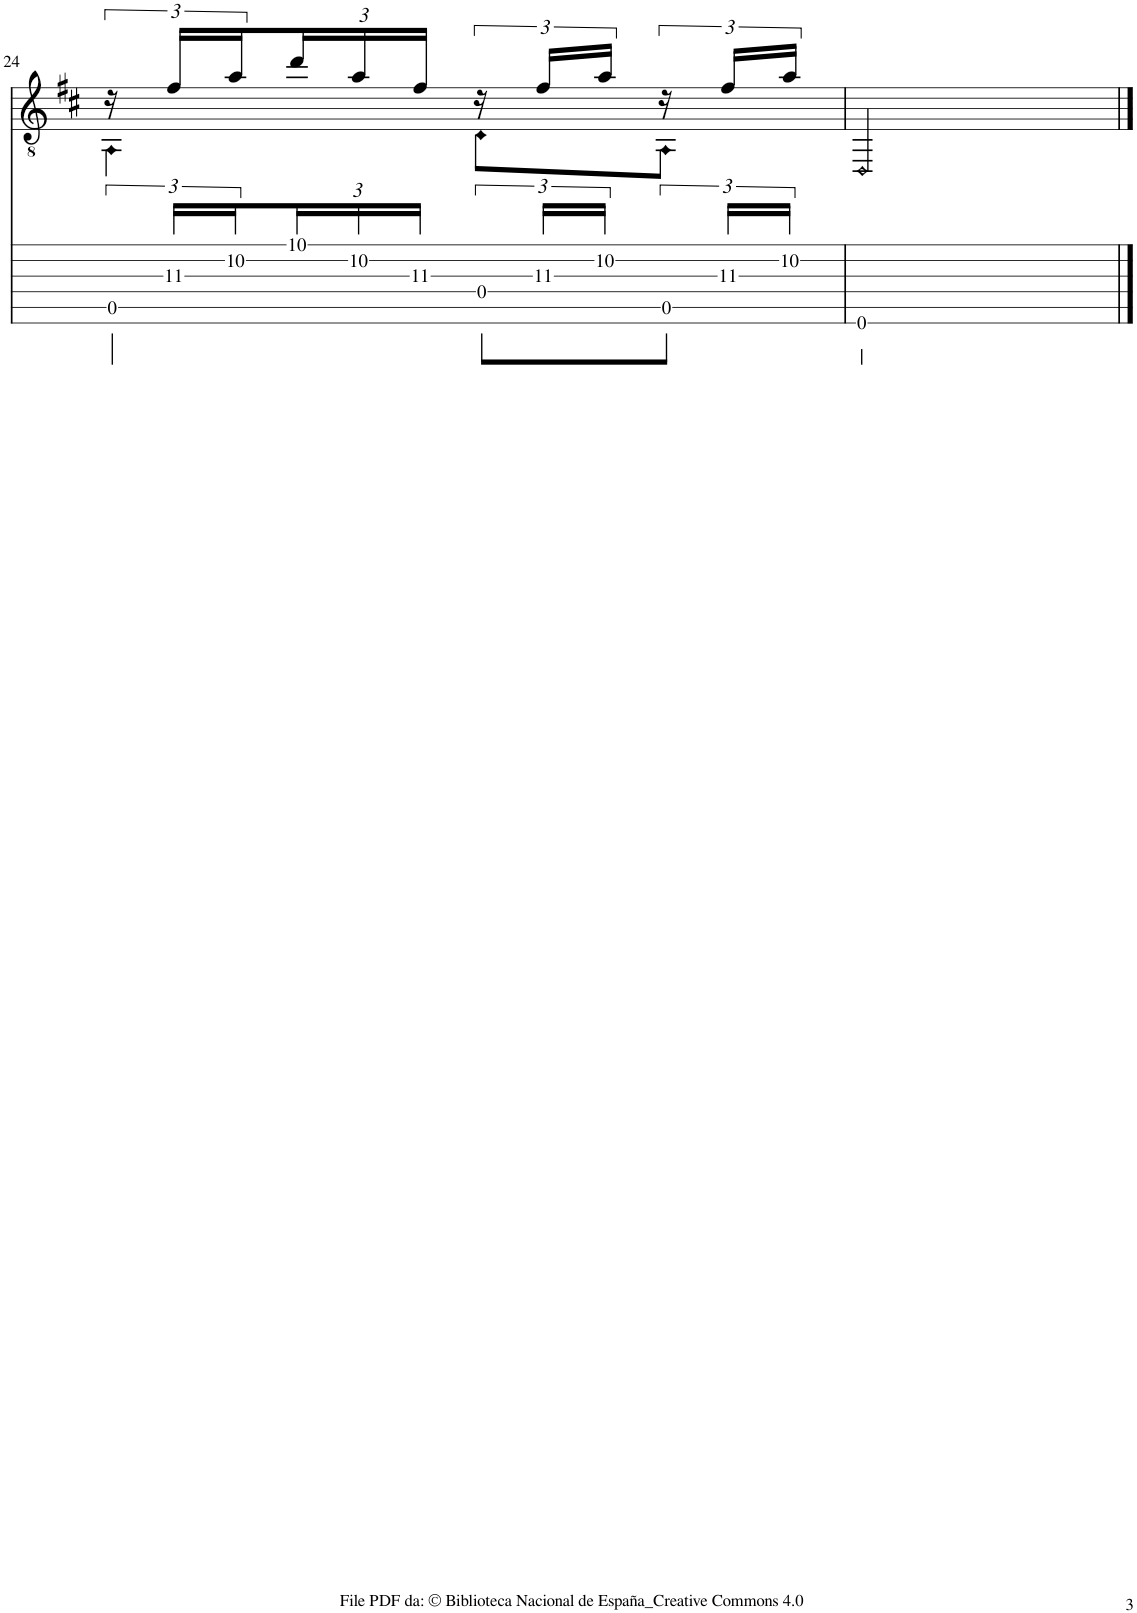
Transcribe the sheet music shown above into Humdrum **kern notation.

**kern	**kern
*part2	*part1
*staff2	*staff1
*I"Chitarra classica (Intavolatura)	*I"Guitar
!!LO:PB:g=z
*	*clefGv2
*k[f#c#]	*k[f#c#]
*M2/4	*M2/4
=24	=24
*^	*^
24r	4AA\	24r	4AA\
24f#/LL	.	24f#/LL	.
24a/	.	24a/	.
*Xbrackettup	*	*Xbrackettup	*
24dd/	.	24dd/	.
24a/	.	24a/	.
24f#/JJ	.	24f#/JJ	.
*brackettup	*	*brackettup	*
24r	8D\L	24r	8D\L
24f#/LL	.	24f#/LL	.
24a/JJ	.	24a/JJ	.
24r	8AA\J	24r	8AA\J
24f#/LL	.	24f#/LL	.
24a/JJ	.	24a/JJ	.
*v	*v	*	*
*	*v	*v
=25	=25
2DD\	2DD/
==	==
*-	*-
